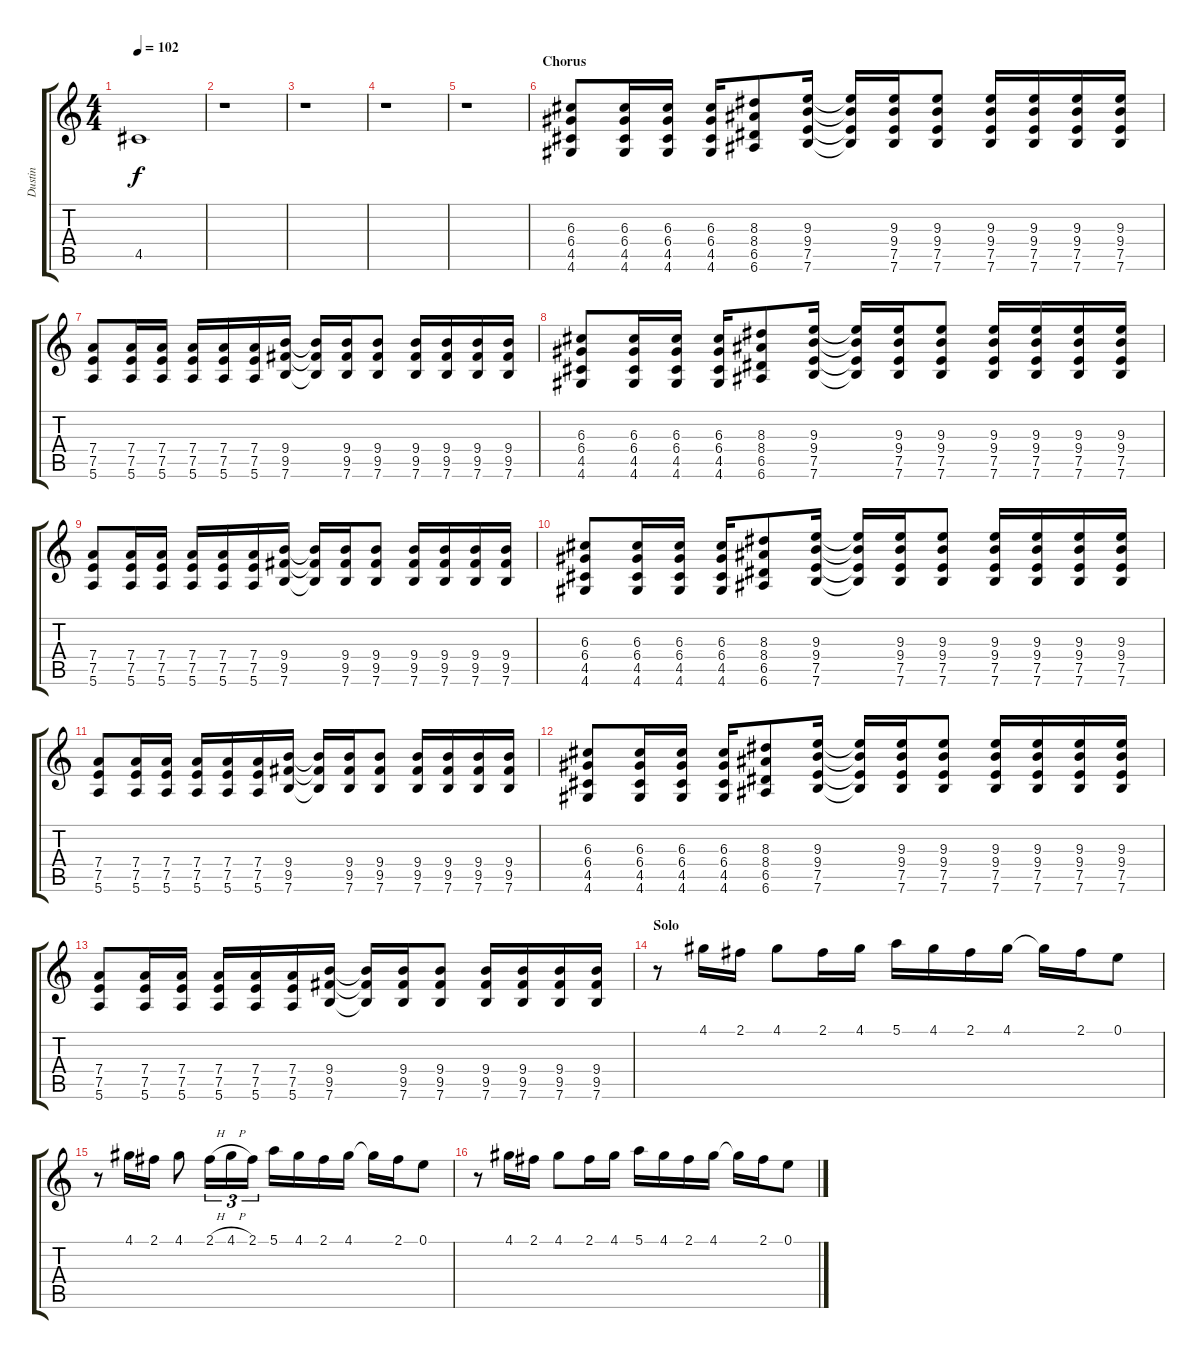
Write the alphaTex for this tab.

\track ("Dustin" "Dustin") {instrument overdrivenguitar}
\staff {score tabs}
\tuning (E4 B3 G3 D3 A2 E2) {hide}
\ts (4 4)
\tempo 102
\clef g2
\ks c
4.5{t}.1{dy f} |
r.1 |
r.1 |
r.1 |
r.1 |
\section ("" "Chorus")
(6.3 6.4 4.5 4.6).8 (6.3 6.4 4.5 4.6).16 (6.3 6.4 4.5 4.6).16 (6.3 6.4 4.5 4.6).16 (8.3 8.4 6.5 6.6).8 (9.3 9.4 7.5 7.6).16 (9.3{t} 9.4{t} 7.5{t} 7.6{t}).16 (9.3 9.4 7.5 7.6).16 (9.3 9.4 7.5 7.6).8 (9.3 9.4 7.5 7.6).16 (9.3 9.4 7.5 7.6).16 (9.3 9.4 7.5 7.6).16 (9.3 9.4 7.5 7.6).16 |
(7.4 7.5 5.6).8 (7.4 7.5 5.6).16 (7.4 7.5 5.6).16 (7.4 7.5 5.6).16 (7.4 7.5 5.6).16 (7.4 7.5 5.6).16 (9.4 9.5 7.6).16 (9.4{t} 9.5{t} 7.6{t}).16 (9.4 9.5 7.6).16 (9.4 9.5 7.6).8 (9.4 9.5 7.6).16 (9.4 9.5 7.6).16 (9.4 9.5 7.6).16 (9.4 9.5 7.6).16 |
(6.3 6.4 4.5 4.6).8 (6.3 6.4 4.5 4.6).16 (6.3 6.4 4.5 4.6).16 (6.3 6.4 4.5 4.6).16 (8.3 8.4 6.5 6.6).8 (9.3 9.4 7.5 7.6).16 (9.3{t} 9.4{t} 7.5{t} 7.6{t}).16 (9.3 9.4 7.5 7.6).16 (9.3 9.4 7.5 7.6).8 (9.3 9.4 7.5 7.6).16 (9.3 9.4 7.5 7.6).16 (9.3 9.4 7.5 7.6).16 (9.3 9.4 7.5 7.6).16 |
(7.4 7.5 5.6).8 (7.4 7.5 5.6).16 (7.4 7.5 5.6).16 (7.4 7.5 5.6).16 (7.4 7.5 5.6).16 (7.4 7.5 5.6).16 (9.4 9.5 7.6).16 (9.4{t} 9.5{t} 7.6{t}).16 (9.4 9.5 7.6).16 (9.4 9.5 7.6).8 (9.4 9.5 7.6).16 (9.4 9.5 7.6).16 (9.4 9.5 7.6).16 (9.4 9.5 7.6).16 |
(6.3 6.4 4.5 4.6).8 (6.3 6.4 4.5 4.6).16 (6.3 6.4 4.5 4.6).16 (6.3 6.4 4.5 4.6).16 (8.3 8.4 6.5 6.6).8 (9.3 9.4 7.5 7.6).16 (9.3{t} 9.4{t} 7.5{t} 7.6{t}).16 (9.3 9.4 7.5 7.6).16 (9.3 9.4 7.5 7.6).8 (9.3 9.4 7.5 7.6).16 (9.3 9.4 7.5 7.6).16 (9.3 9.4 7.5 7.6).16 (9.3 9.4 7.5 7.6).16 |
(7.4 7.5 5.6).8 (7.4 7.5 5.6).16 (7.4 7.5 5.6).16 (7.4 7.5 5.6).16 (7.4 7.5 5.6).16 (7.4 7.5 5.6).16 (9.4 9.5 7.6).16 (9.4{t} 9.5{t} 7.6{t}).16 (9.4 9.5 7.6).16 (9.4 9.5 7.6).8 (9.4 9.5 7.6).16 (9.4 9.5 7.6).16 (9.4 9.5 7.6).16 (9.4 9.5 7.6).16 |
(6.3 6.4 4.5 4.6).8 (6.3 6.4 4.5 4.6).16 (6.3 6.4 4.5 4.6).16 (6.3 6.4 4.5 4.6).16 (8.3 8.4 6.5 6.6).8 (9.3 9.4 7.5 7.6).16 (9.3{t} 9.4{t} 7.5{t} 7.6{t}).16 (9.3 9.4 7.5 7.6).16 (9.3 9.4 7.5 7.6).8 (9.3 9.4 7.5 7.6).16 (9.3 9.4 7.5 7.6).16 (9.3 9.4 7.5 7.6).16 (9.3 9.4 7.5 7.6).16 |
(7.4 7.5 5.6).8 (7.4 7.5 5.6).16 (7.4 7.5 5.6).16 (7.4 7.5 5.6).16 (7.4 7.5 5.6).16 (7.4 7.5 5.6).16 (9.4 9.5 7.6).16 (9.4{t} 9.5{t} 7.6{t}).16 (9.4 9.5 7.6).16 (9.4 9.5 7.6).8 (9.4 9.5 7.6).16 (9.4 9.5 7.6).16 (9.4 9.5 7.6).16 (9.4 9.5 7.6).16 |
\section ("" "Solo")
r.8 4.1.16 2.1.16 4.1.8 2.1.16 4.1.16 5.1.16 4.1.16 2.1.16 4.1.16 4.1{t}.16 2.1.16 0.1.8 |
r.8 4.1.16 2.1.16 4.1.8 2.1{h}.16{tu (3 2)} 4.1{h}.16{tu (3 2)} 2.1.16{tu (3 2)} 5.1.16 4.1.16 2.1.16 4.1.16 4.1{t}.16 2.1.16 0.1.8 |
r.8 4.1.16 2.1.16 4.1.8 2.1.16 4.1.16 5.1.16 4.1.16 2.1.16 4.1.16 4.1{t}.16 2.1.16 0.1.8
